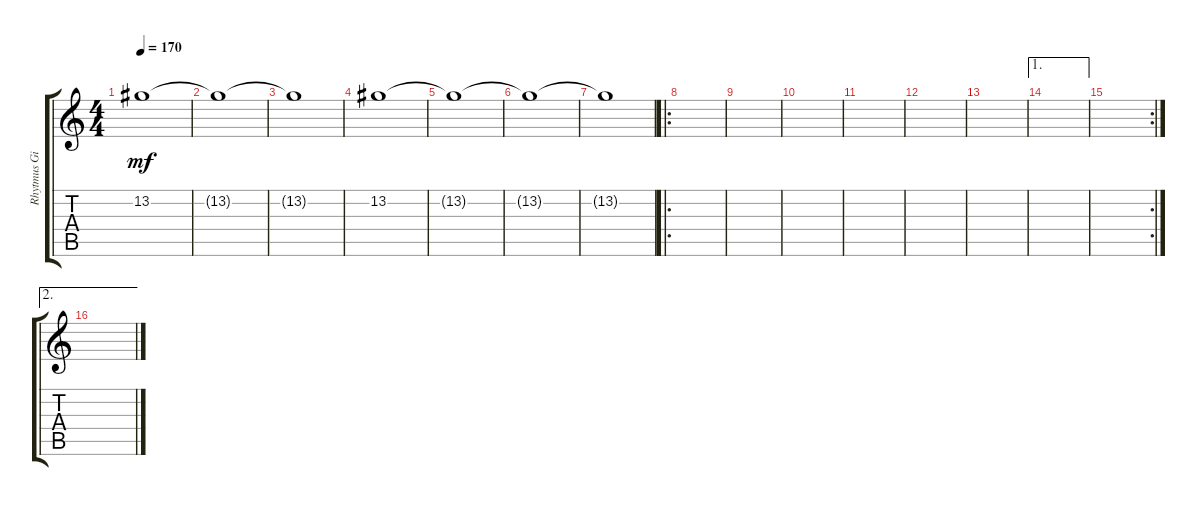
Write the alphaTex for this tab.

\track ("Rhytmus Gitarre 1" "Rhytmus Gi") {instrument distortionguitar}
\staff {score tabs}
\tuning (C4 G3 Eb3 Bb2 F2 C2) {hide}
\ts (4 4)
\tempo 170
\clef g2
\ks c
13.2{t}.1{dy mf} |
13.2{t}.1 |
13.2{t}.1 |
13.2.1 |
13.2{t}.1 |
13.2{t}.1 |
13.2{t}.1 |
\ro
|
|
|
|
|
|
\ae 1
|
\rc 2
|
\ae 2
